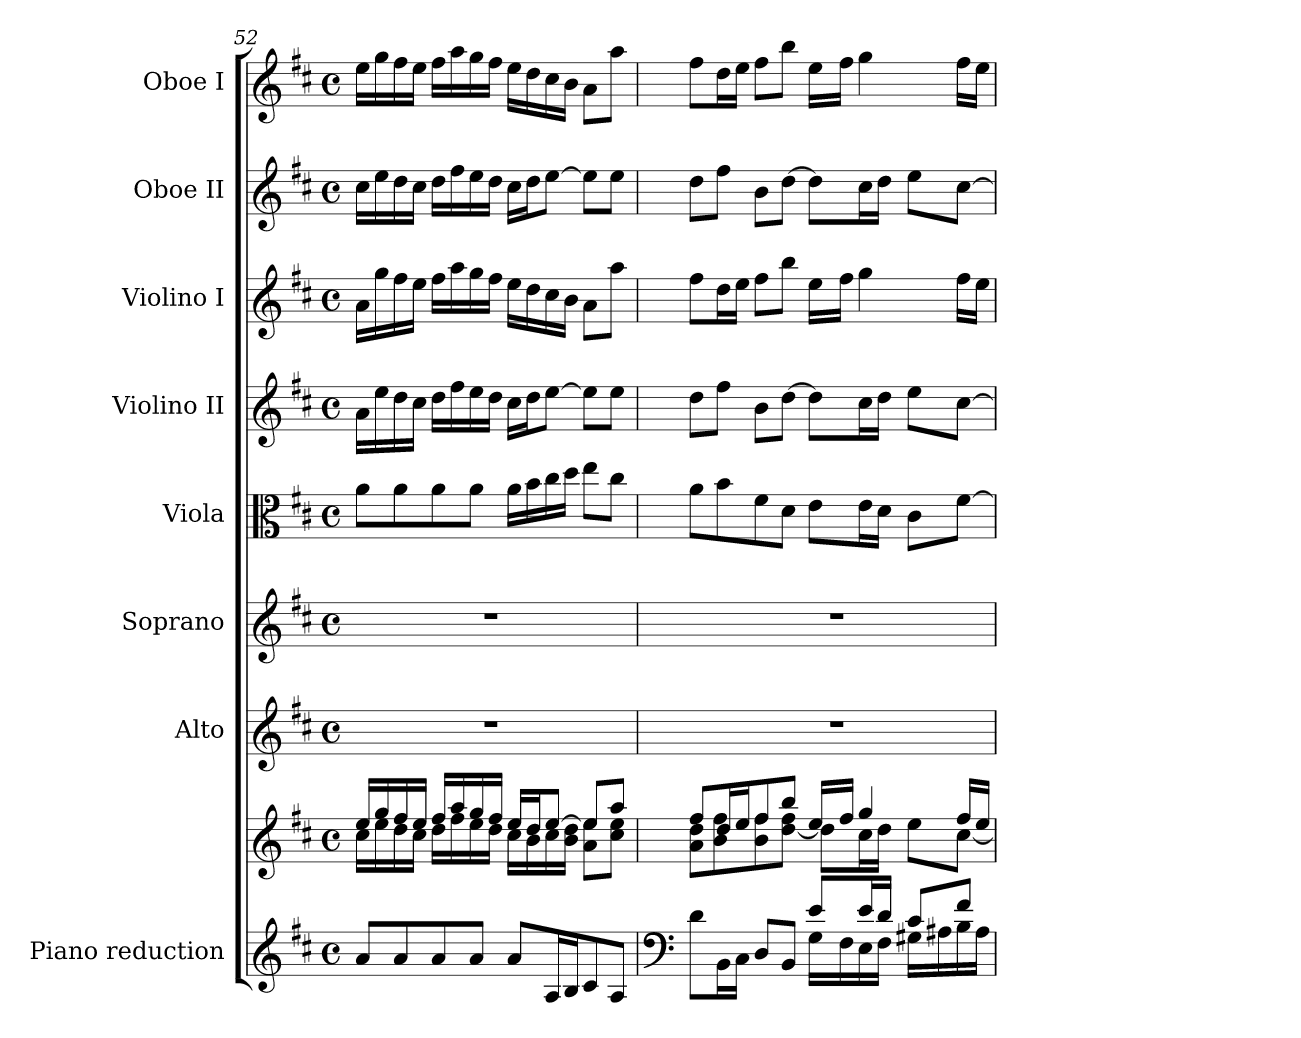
**kern	**kern	**kern	**kern	**kern	**kern	**kern	**kern	**kern
*part8	*part8	*part7	*part6	*part5	*part4	*part3	*part2	*part1
*staff9	*staff8	*staff7	*staff6	*staff5	*staff4	*staff3	*staff2	*staff1
*I"Piano reduction	*	*I"Alto	*I"Soprano	*I"Viola	*I"Violino II	*I"Violino I	*I"Oboe II	*I"Oboe I
*I'Pno	*	*	*	*I'Vla	*I'Vln	*I'Vln	*I'Ob	*I'Ob
*clefG2	*clefG2	*clefG2	*clefG2	*clefC3	*clefG2	*clefG2	*clefG2	*clefG2
*k[f#c#]	*k[f#c#]	*k[f#c#]	*k[f#c#]	*k[f#c#]	*k[f#c#]	*k[f#c#]	*k[f#c#]	*k[f#c#]
*M4/4	*M4/4	*M4/4	*M4/4	*M4/4	*M4/4	*M4/4	*M4/4	*M4/4
*met(c)	*met(c)	*met(c)	*met(c)	*met(c)	*met(c)	*met(c)	*met(c)	*met(c)
=52	=52	=52	=52	=52	=52	=52	=52	=52
*	*^	*	*	*	*	*	*	*
8a/L	16ee/LL	16cc#\LL	1r	1r	8a\L	16a\LL	16a\LL	16cc#\LL	16ee\LL
.	16gg/	16ee\	.	.	.	16ee\	16gg\	16ee\	16gg\
8a/	16ff#/	16dd\	.	.	8a\	16dd\	16ff#\	16dd\	16ff#\
.	16ee/JJ	16cc#\JJ	.	.	.	16cc#\JJ	16ee\JJ	16cc#\JJ	16ee\JJ
8a/	16ff#/LL	16dd\LL	.	.	8a\	16dd\LL	16ff#\LL	16dd\LL	16ff#\LL
.	16aa/	16ff#\	.	.	.	16ff#\	16aa\	16ff#\	16aa\
8a/J	16gg/	16ee\	.	.	8a\J	16ee\	16gg\	16ee\	16gg\
.	16ff#/JJ	16dd\JJ	.	.	.	16dd\JJ	16ff#\JJ	16dd\JJ	16ff#\JJ
8a/L	16ee/LL	16cc#\LL	.	.	16a\LL	16cc#\LL	16ee\LL	16cc#\LL	16ee\LL
.	16dd/J	16b\	.	.	16b\	16dd\J	16dd\	16dd\J	16dd\
16A/L	[8ee/J	16cc#\	.	.	16cc#\	[8ee\J	16cc#\	[8ee\J	16cc#\
16B/J	.	16b\ 16dd\JJ	.	.	16dd\JJ	.	16b\JJ	.	16b\JJ
8c#/	8ee/L]	8a\ 8ee\L	.	.	8ee\L	8ee\L]	8a\L	8ee\L]	8a\L
8A/J	8aa/J	8cc#\ 8ee\J	.	.	8cc#\J	8ee\J	8aa\J	8ee\J	8aa\J
!!LO:LB:g=z
=53	=53	=53	=53	=53	=53	=53	=53	=53	=53
*clefF4	*	*	*	*	*	*	*	*	*
*^	*	*	*	*	*	*	*	*	*
2ryy	8d\L	8ff#/L	8a\ 8dd\L	1r	1r	8a\L	8dd\L	8ff#\L	8dd\L	8ff#\L
.	16BB\L	16dd/L	8b\ 8ff#\	.	.	8b\	8ff#\J	16dd\L	8ff#\J	16dd\L
.	16C#\JJ	16ee/J	.	.	.	.	.	16ee\JJ	.	16ee\JJ
.	8D/L	8ff#/	8b\ 8ff#\	.	.	8f#\	8b\L	8ff#\L	8b\L	8ff#\L
.	8BB/J	8bb/J	[8dd\ 8ff#\J	.	.	8d\J	[8dd\J	8bb\J	[8dd\J	8bb\J
8e/L	16G\LL	16ee/LL	8dd\L]	.	.	8e\L	8dd\L]	16ee\LL	8dd\L]	16ee\LL
.	16F#\	16ff#/JJ	.	.	.	.	.	16ff#\JJ	.	16ff#\JJ
16e/L	16E\	4gg/	16cc#\L	.	.	16e\L	16cc#\L	4gg\	16cc#\L	4gg\
16d/JJ	16F#\JJ	.	16dd\JJ	.	.	16d\JJ	16dd\JJ	.	16dd\JJ	.
8c#/L	16G#X\LL	.	8ee\L	.	.	8c#\L	8ee\L	.	8ee\L	.
.	16A#X\	.	.	.	.	.	.	.	.	.
8f#/J	16B\	16ff#/LL	[8cc#\J	.	.	[8f#\J	[8cc#\J	16ff#\LL	[8cc#\J	16ff#\LL
.	16A#\JJ	16ee/JJ	.	.	.	.	.	16ee\JJ	.	16ee\JJ
*v	*v	*	*	*	*	*	*	*	*	*
*	*v	*v	*	*	*	*	*	*	*
=	=	=	=	=	=	=	=	=
*-	*-	*-	*-	*-	*-	*-	*-	*-
